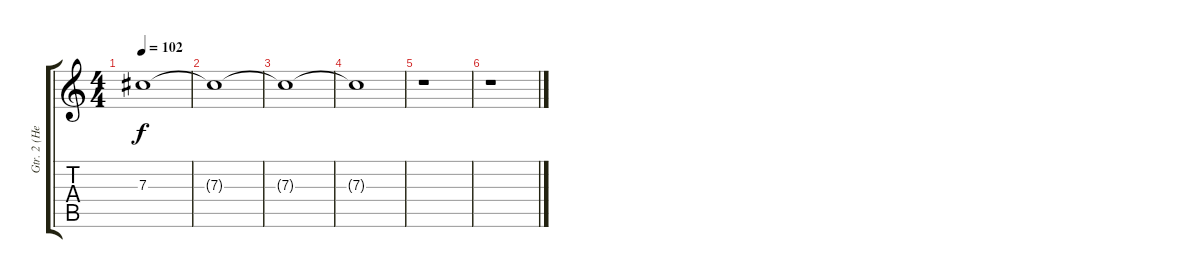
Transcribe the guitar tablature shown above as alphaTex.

\track ("Gtr. 2 (He-Man)" "Gtr. 2 (He") {instrument distortionguitar}
\staff {score tabs}
\tuning (Eb4 Bb3 Gb3 Db3 Ab2 Eb2) {hide}
\ts (4 4)
\tempo 102
\clef g2
\ks c
7.3{t}.1{dy f} |
7.3{t}.1 |
7.3{t}.1 |
7.3{t}.1 |
r.1 |
r.1
